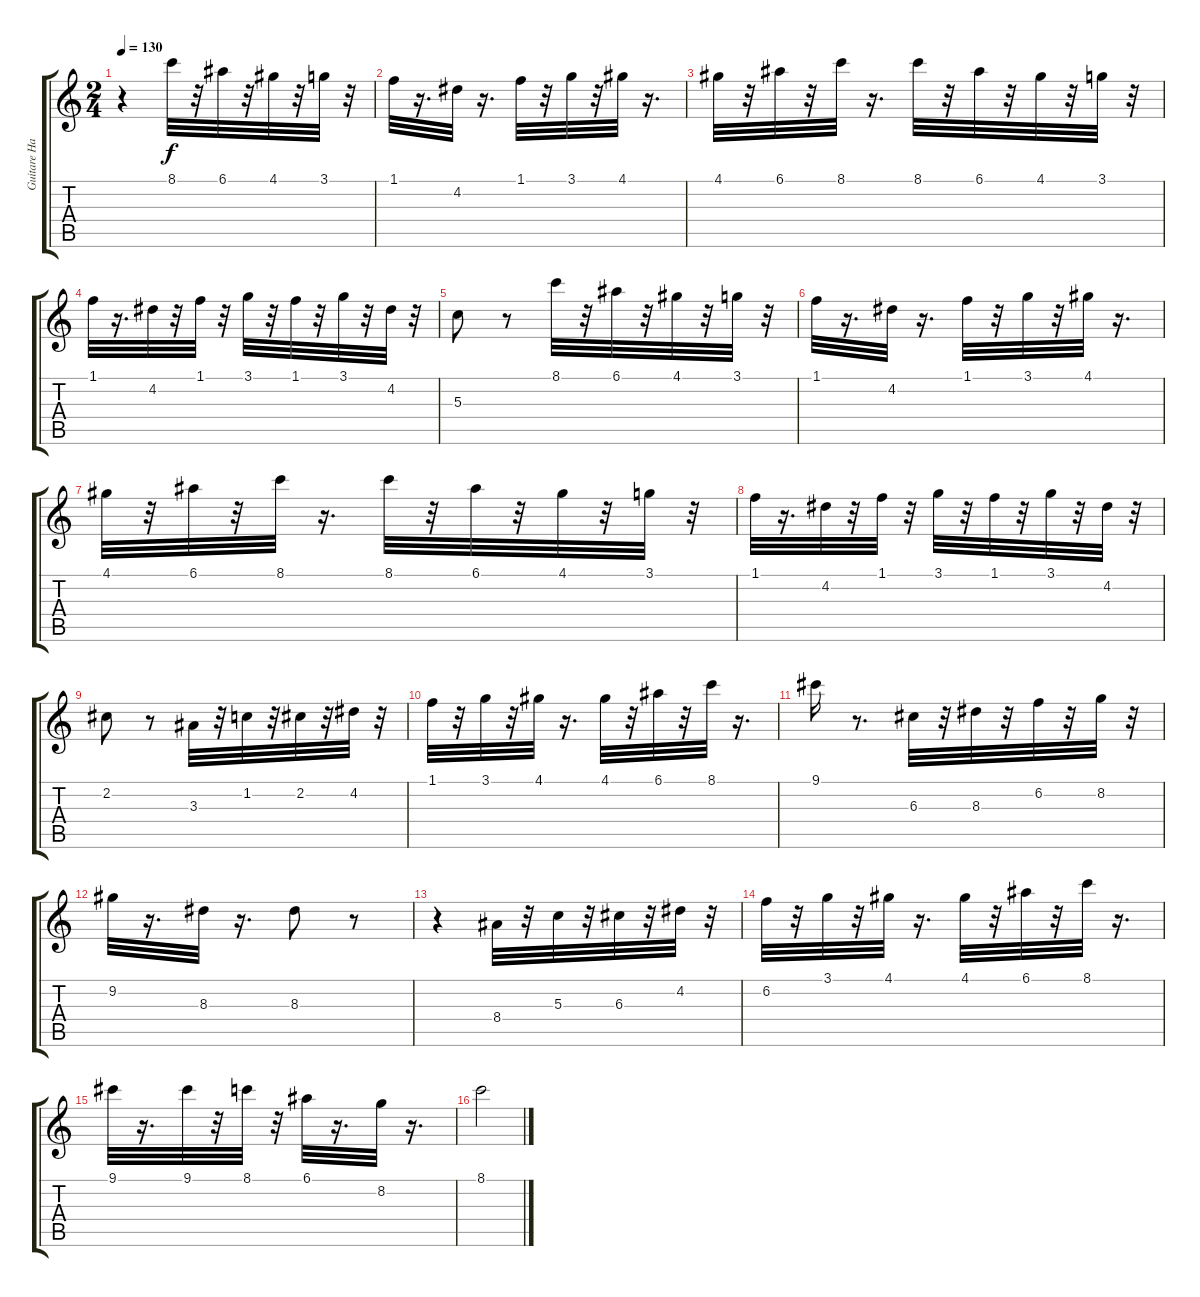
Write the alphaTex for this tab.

\track ("Guitare Harmonie" "Guitare Ha") {instrument electricguitarclean}
\staff {score tabs}
\tuning (E4 B3 G3 D3 A2 E2) {hide}
\ts (2 4)
\tempo 130
\clef g2
\ks c
r.4{dy f} 8.1.32 r.32 6.1.32 r.32 4.1.32 r.32 3.1.32 r.32 |
1.1.32 r.16{d} 4.2.32 r.16{d} 1.1.32 r.32 3.1.32 r.32 4.1.32 r.16{d} |
4.1.32 r.32 6.1.32 r.32 8.1.32 r.16{d} 8.1.32 r.32 6.1.32 r.32 4.1.32 r.32 3.1.32 r.32 |
1.1.32 r.16{d} 4.2.32 r.32 1.1.32 r.32 3.1.32 r.32 1.1.32 r.32 3.1.32 r.32 4.2.32 r.32 |
5.3.8 r.8 8.1.32 r.32 6.1.32 r.32 4.1.32 r.32 3.1.32 r.32 |
1.1.32 r.16{d} 4.2.32 r.16{d} 1.1.32 r.32 3.1.32 r.32 4.1.32 r.16{d} |
4.1.32 r.32 6.1.32 r.32 8.1.32 r.16{d} 8.1.32 r.32 6.1.32 r.32 4.1.32 r.32 3.1.32 r.32 |
1.1.32 r.16{d} 4.2.32 r.32 1.1.32 r.32 3.1.32 r.32 1.1.32 r.32 3.1.32 r.32 4.2.32 r.32 |
2.2.8 r.8 3.3.32 r.32 1.2.32 r.32 2.2.32 r.32 4.2.32 r.32 |
1.1.32 r.32 3.1.32 r.32 4.1.32 r.16{d} 4.1.32 r.32 6.1.32 r.32 8.1.32 r.16{d} |
9.1.16 r.8{d} 6.3.32 r.32 8.3.32 r.32 6.2.32 r.32 8.2.32 r.32 |
9.2.32 r.16{d} 8.3.32 r.16{d} 8.3.8 r.8 |
r.4 8.4.32 r.32 5.3.32 r.32 6.3.32 r.32 4.2.32 r.32 |
6.2.32 r.32 3.1.32 r.32 4.1.32 r.16{d} 4.1.32 r.32 6.1.32 r.32 8.1.32 r.16{d} |
9.1.32 r.16{d} 9.1.32 r.32 8.1.32 r.32 6.1.32 r.16{d} 8.2.32 r.16{d} |
8.1.2
